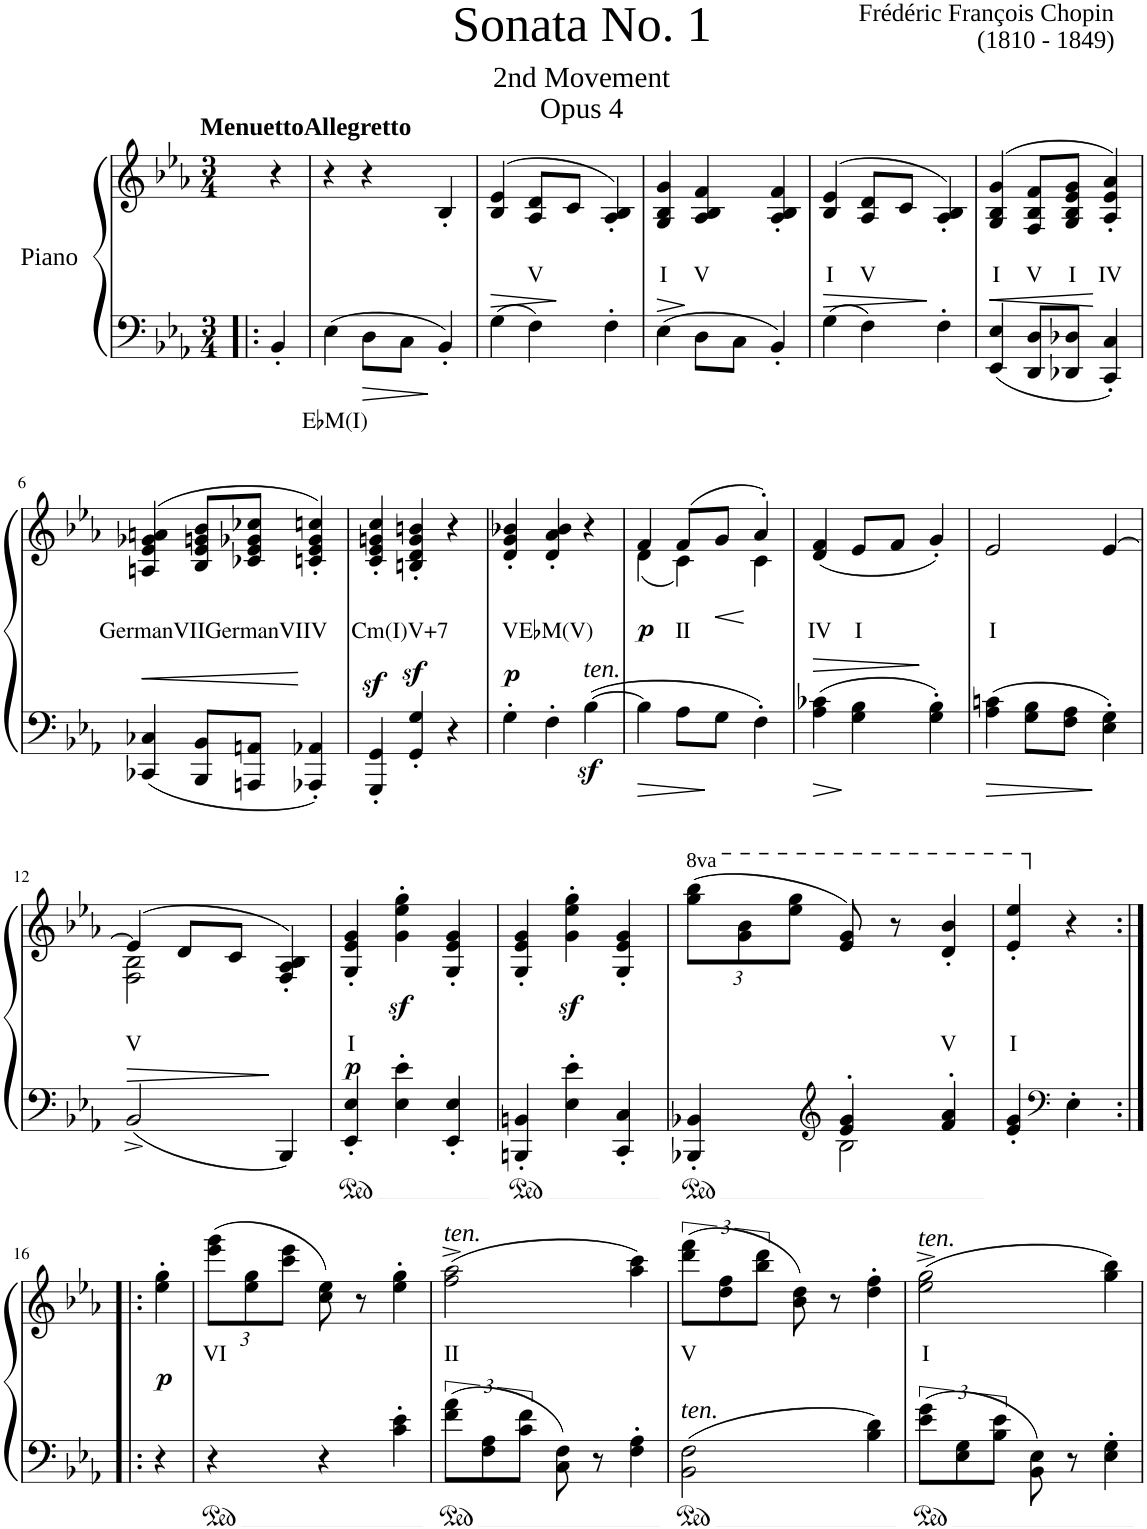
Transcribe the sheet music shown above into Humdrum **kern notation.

**kern	**text	**kern	**text	**dynam
*part1	*part1	*part1	*part1	*part1
*staff2	*staff2	*staff1	*staff1	*staff1/2
*I"Piano	*	*	*	*
*I'Pno	*	*	*	*
*clefF4	*	*clefG2	*	*
*k[b-e-a-]	*	*k[b-e-a-]	*	*
*M3/4	*	*M3/4	*	*
=!|:	=!|:	=!|:	=!|:	=!|:
!	!	!LO:TX:a:B:t=MenuettoAllegretto	!	!
4BB-'/	.	4r	.	.
=1	=1	=1	=1	=1
!	!LO:LY:b	!	!	!
4E-\	E♭M(I)	4r	.	.
8D\L	.	4r	.	.
8C\J	.	.	.	.
4BB-'/	.	4B-'/	.	.
=2	=2	=2	=2	=2
!	!	!	!	!LO:HP:b
4G\	.	(>4B-/ 4e-/	.	>
!	!	!	!LO:LY:b	!
4F\	.	8A-/ 8d/L	V	.
.	.	8c/J	.	]
4F'\	.	4A-/' 4B-/')	.	.
=3	=3	=3	=3	=3
!	!	!	!LO:LY:b	!LO:HP:b
4E-\	.	4G/ 4B-/ 4g/	I	>
!	!	!	!LO:LY:b	!
8D\L	.	4A-/ 4B-/ 4f/	V	]
8C\J	.	.	.	.
4BB-'/	.	4A-/' 4B-/' 4f/'	.	.
=4	=4	=4	=4	=4
!	!	!	!LO:LY:b	!LO:HP:b
4G\	.	(>4B-/ 4e-/	I	>
!	!	!	!LO:LY:b	!
4F\	.	8A-/ 8d/L	V	.
.	.	8c/J	.	.
4F'\	.	4A-/' 4B-/')	.	]
=5	=5	=5	=5	=5
!	!	!	!LO:LY:b	!LO:HP:b
4EE-/ 4E-/	.	(>4G/ 4B-/ 4g/	I	<
!	!	!	!LO:LY:b	!
8DD/ 8D/L	.	8F/ 8B-/ 8f/L	V	.
!	!	!	!LO:LY:b	!
8DD-X/ 8D-X/J	.	8G/ 8B-/ 8e-/ 8g/J	I	.
!	!	!	!LO:LY:b	!
4CC/' 4C/'	.	4A-/' 4e-/' 4a-/')	IV	[
!!LO:LB:g=z
=6	=6	=6	=6	=6
!	!	!	!LO:LY:b	!LO:HP:b
4CC-X/ 4C-X/	.	(>4An/ 4e-/ 4g-X/ 4an/	GermanVI	<
!	!	!	!LO:LY:b	!
8BBB-/ 8BB-/L	.	8B-/ 8e-/ 8gn/ 8b-/L	I	.
!	!	!	!LO:LY:b	!
8AAAn/ 8AAn/J	.	8c-X/ 8e-/ 8g-X/ 8cc-X/J	GermanVI	.
!	!	!	!LO:LY:b	!
4AAA-X/' 4AA-X/'	.	4cn/' 4e-/' 4g-/' 4ccn/')	IV	[
=7	=7	=7	=7	=7
!	!	!	!LO:LY:b	!
4GGG/' 4GG/'	.	4c/z<' 4e-/z<' 4gn/z<' 4cc/z<'	Cm(I)	.
!	!	!	!LO:LY:b	!
4GG/' 4G/'	.	4Bn/z<' 4d/z<' 4g/z<' 4bn/z<'	V+7	.
4r	.	4r	.	.
=8	=8	=8	=8	=8
!	!	!	!LO:LY:b	!LO:DY:b
4G'\	.	4d/' 4g/' 4b-X/'	V	p
!	!	!	!LO:LY:b	!
4F'\	.	4d/' 4a-/' 4b-/'	E♭M(V)	.
!LO:TX:a:i:t=ten.	!	!	!	!
[4B-z<\	.	4r	.	.
=9	=9	=9	=9	=9
*	*	*^	*	*
!	!	!	!	!	!LO:DY:b
4B-\]	.	4f/	(4d\	.	p
!	!	!	!	!LO:LY:b	!
8A-\L	.	(>8f/L	4c\)	II	.
!	!	!	!	!	!LO:HP:b
8G\J	.	8g/J	.	.	<
4F'\	.	4a-'/)	4c\	.	[
=10	=10	=10	=10	=10	=10
!	!	!	!	!LO:LY:b	!LO:HP:b
*	*	*v	*v	*	*
4A-\ 4c-X\	.	(4d/ 4f/	IV	>
!	!	!	!LO:LY:b	!
4G\ 4B-\	.	8e-/L	I	.
.	.	8f/J	.	.
4G\' 4B-\'	.	4g'/)	.	]
=11	=11	=11	=11	=11
!	!	!	!LO:LY:b	!
4A-\ 4cn\	.	2e-/	I	.
8G\ 8B-\L	.	.	.	.
8F\ 8A-\J	.	.	.	.
4E-\' 4G\'	.	[>4e-/	.	.
!!LO:LB:g=z
=12	=12	=12	=12	=12
!	!	!	!LO:LY:b	!LO:HP:b
*	*	*^	*	*
2BB-^/	.	(4e-/]	2F\ 2B-\	V	>
.	.	8d/L	.	.	.
.	.	8c/J	.	.	.
4BBB-/	.	4F/' 4A-/' 4B-/')	4ryy	.	]
=13	=13	=13	=13	=13	=13
!	!	!	!	!LO:LY:b	!LO:DY:b
*	*	*v	*v	*	*
4EE-/' 4E-/'	.	4G/' 4e-/' 4g/'	I	p
4E-\' 4e-\'	.	4g\z<' 4ee-\z<' 4gg\z<'	.	.
4EE-/' 4E-/'	.	4G/' 4e-/' 4g/'	.	.
=14	=14	=14	=14	=14
4BBBn/' 4BBn/'	.	4G/' 4e-/' 4g/'	.	.
4E-\' 4e-\'	.	4g\z<' 4ee-\z<' 4gg\z<'	.	.
4CC/' 4C/'	.	4G/' 4e-/' 4g/'	.	.
=15	=15	=15	=15	=15
*^	*	*	*	*
*	*	*	*8va	*	*
*	*	*	*Xbrackettup	*	*
4BBB-X/' 4BB-X/'	4ryy	.	(12ggg\ 12bbb-\L	.	.
.	.	.	12gg\ 12bb-\	.	.
.	.	.	12eee-\ 12ggg\J	.	.
*clefG2	*	*	*	*	*
4e-/' 4g/'	2B-\	.	8ee-/ 8gg/)	.	.
.	.	.	8r	.	.
!	!	!	!	!LO:LY:b	!
4f/' 4a-/'	.	.	4dd/' 4bb-/'	V	.
*v	*v	*	*	*	*
=16	=16	=16	=16	=16
!	!	!	!LO:LY:b	!
4e-/' 4g/'	.	4ee-/' 4eee-/'	I	.
*clefF4	*	*	*	*
*	*	*X8va	*	*
4E-'\	.	4r	.	.
!!LO:LB:g=z
=16:|!|:	=16:|!|:	=16:|!|:	=16:|!|:	=16:|!|:
!	!	!	!	!LO:DY:b
4r	.	4ee-\' 4gg\'	.	p
=17	=17	=17	=17	=17
!	!	!	!LO:LY:b	!
4r	.	(12eee-\ 12ggg\L	VI	.
.	.	12ee-\ 12gg\	.	.
.	.	12ccc\ 12eee-\J	.	.
4r	.	8cc\ 8ee-\)	.	.
.	.	8r	.	.
4c\' 4e-\'	.	4ee-\' 4gg\'	.	.
=18	=18	=18	=18	=18
!	!	!LO:TX:a:i:t=ten.	!	!
!	!	!	!LO:LY:b	!
12f\ 12a-\L	.	(2ff\^ 2aa-\^	II	.
12F\ 12A-\	.	.	.	.
12c\ 12f\J	.	.	.	.
8C\ 8F\	.	.	.	.
8r	.	.	.	.
4F\' 4A-\'	.	4aa-\ 4ccc\)	.	.
=19	=19	=19	=19	=19
*	*	*brackettup	*	*
!LO:TX:a:i:t=ten.	!	!	!	!
!	!	!	!LO:LY:b	!
2BB-\ 2F\	.	(12ddd\ 12fff\L	V	.
.	.	12dd\ 12ff\	.	.
.	.	12bb-\ 12ddd\J	.	.
.	.	8b-\ 8dd\)	.	.
.	.	8r	.	.
4B-\ 4d\	.	4dd\' 4ff\'	.	.
=20	=20	=20	=20	=20
!	!	!LO:TX:a:i:t=ten.	!	!
!	!	!	!LO:LY:b	!
12e-\ 12g\L	.	(2ee-\^ 2gg\^	I	.
12E-\ 12G\	.	.	.	.
12B-\ 12e-\J	.	.	.	.
8BB-\ 8E-\	.	.	.	.
8r	.	.	.	.
4E-\' 4G\'	.	4gg\ 4bb-\)	.	.
=	=	=	=	=
*-	*-	*-	*-	*-
